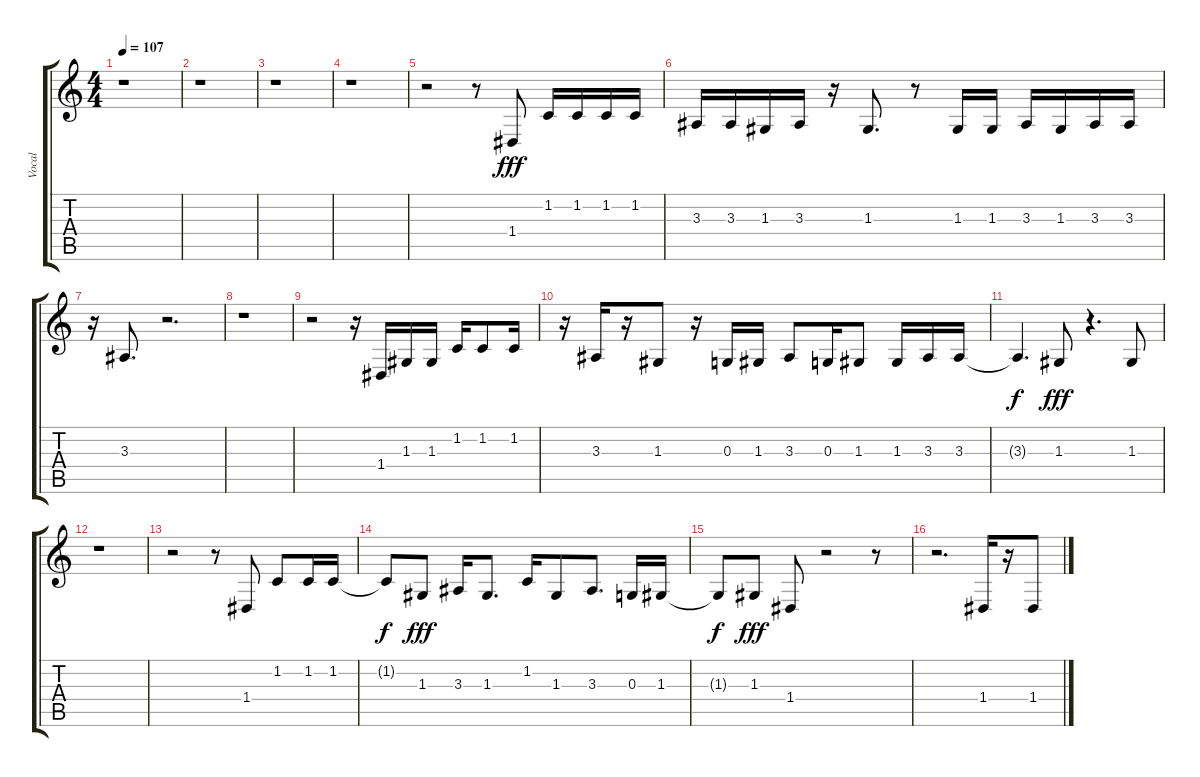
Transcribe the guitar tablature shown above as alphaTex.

\track ("Vocal" "Vocal") {instrument lead5charang}
\staff {score tabs}
\tuning (E4 B3 G3 D3 A2 E2) {hide}
\ts (4 4)
\tempo 107
\clef g2
\ks c
r.1{dy fff} |
r.1 |
r.1 |
r.1 |
r.2 r.8 1.4.8 1.2.16 1.2.16 1.2.16 1.2.16 |
3.3.16 3.3.16 1.3.16 3.3.16 r.16 1.3.8{d} r.8 1.3.16 1.3.16 3.3.16 1.3.16 3.3.16 3.3.16 |
r.16 3.3.8{d} r.2{d} |
r.1 |
r.2 r.16 1.4.16 1.3.16 1.3.16 1.2.16 1.2.8 1.2.16 |
r.16 3.3.16 r.16 1.3.8 r.16 0.3.16 1.3.16 3.3.8 0.3.16 1.3.8 1.3.16 3.3.16 3.3.16 |
3.3{t}.4{d dy f} 1.3.8{dy fff} r.4{d} 1.3.8 |
r.1 |
r.2 r.8 1.4.8 1.2.8 1.2.16 1.2.16 |
1.2{t}.8{dy f} 1.3.8{dy fff} 3.3.16 1.3.8{d} 1.2.16 1.3.8 3.3.8{d} 0.3.16 1.3.16 |
1.3{t}.8{dy f} 1.3.8{dy fff} 1.4.8 r.2 r.8 |
r.2{d} 1.4.16 r.16 1.4.8
